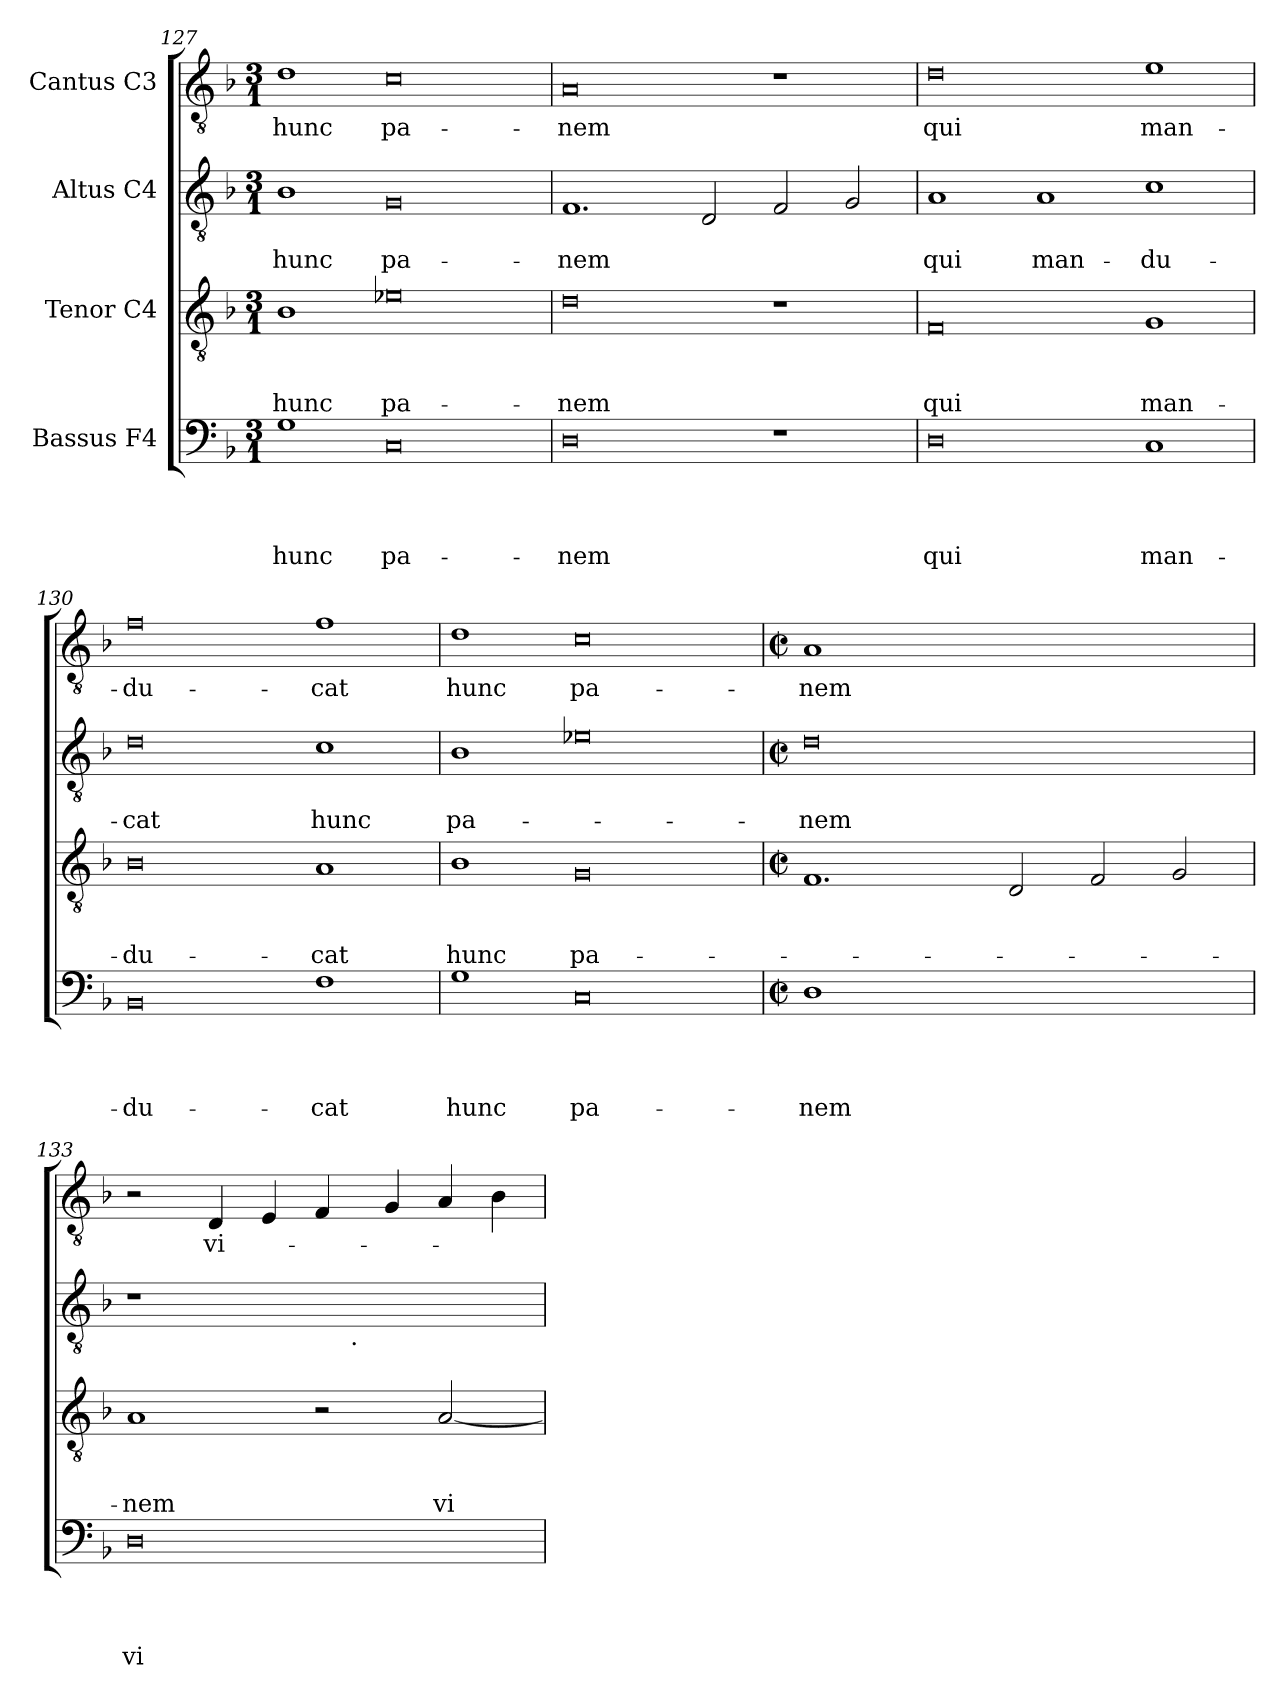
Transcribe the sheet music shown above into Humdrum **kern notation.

**kern	**text	**text	**text	**text	**kern	**text	**text	**text	**kern	**text	**text	**kern	**text
*part4	*part4	*part4	*part4	*part4	*part3	*part3	*part3	*part3	*part2	*part2	*part2	*part1	*part1
*staff4	*staff4	*staff4	*staff4	*staff4	*staff3	*staff3	*staff3	*staff3	*staff2	*staff2	*staff2	*staff1	*staff1
*I"Bassus F4	*	*	*	*	*I"Tenor C4	*	*	*	*I"Altus C4	*	*	*I"Cantus C3	*
*clefF4	*	*	*	*	*clefGv2	*	*	*	*clefGv2	*	*	*clefGv2	*
*k[b-]	*	*	*	*	*k[b-]	*	*	*	*k[b-]	*	*	*k[b-]	*
*F:	*	*	*	*	*F:	*	*	*	*F:	*	*	*F:	*
*M3/1	*	*	*	*	*M3/1	*	*	*	*M3/1	*	*	*M3/1	*
=127	=127	=127	=127	=127	=127	=127	=127	=127	=127	=127	=127	=127	=127
!	!	!	!	!LO:LY:b	!	!	!	!LO:LY:b	!	!	!LO:LY:b	!	!LO:LY:b
1G	.	.	.	hunc	1B-	.	.	hunc	1B-	.	hunc	1d	hunc
!	!	!	!	!LO:LY:b	!	!	!	!LO:LY:b	!	!	!LO:LY:b	!	!LO:LY:b
0C	.	.	.	pa-	0e-X	.	.	pa-	0G	.	pa-	0c	pa-
=128	=128	=128	=128	=128	=128	=128	=128	=128	=128	=128	=128	=128	=128
!	!	!	!	!LO:LY:b	!	!	!	!LO:LY:b	!	!	!LO:LY:b	!	!LO:LY:b
0D	.	.	.	-nem	0d	.	.	-nem	1.F	.	-nem	0A	-nem
.	.	.	.	.	.	.	.	.	2D/	.	.	.	.
1r	.	.	.	.	1r	.	.	.	2F/	.	.	1r	.
.	.	.	.	.	.	.	.	.	2G/	.	.	.	.
=129	=129	=129	=129	=129	=129	=129	=129	=129	=129	=129	=129	=129	=129
!	!	!	!	!LO:LY:b	!	!	!	!LO:LY:b	!	!	!LO:LY:b	!	!LO:LY:b
0D	.	.	.	qui	0F	.	.	qui	1A	.	qui	0d	qui
!	!	!	!	!	!	!	!	!	!	!	!LO:LY:b	!	!
.	.	.	.	.	.	.	.	.	1A	.	man-	.	.
!	!	!	!	!LO:LY:b	!	!	!	!LO:LY:b	!	!	!LO:LY:b	!	!LO:LY:b
1C	.	.	.	man-	1G	.	.	man-	1c	.	-du-	1e	man-
=130	=130	=130	=130	=130	=130	=130	=130	=130	=130	=130	=130	=130	=130
!	!	!	!	!LO:LY:b	!	!	!	!LO:LY:b	!	!	!LO:LY:b	!	!LO:LY:b
0BB-	.	.	.	-du-	0B-	.	.	-du-	0d	.	-cat	0f	-du-
!	!	!	!	!LO:LY:b	!	!	!	!LO:LY:b	!	!	!LO:LY:b	!	!LO:LY:b
1F	.	.	.	-cat	1A	.	.	-cat	1c	.	hunc	1f	-cat
=131	=131	=131	=131	=131	=131	=131	=131	=131	=131	=131	=131	=131	=131
!	!	!	!	!LO:LY:b	!	!	!	!LO:LY:b	!	!	!LO:LY:b	!	!LO:LY:b
1G	.	.	.	hunc	1B-	.	.	hunc	1B-	.	pa-	1d	hunc
!	!	!	!	!LO:LY:b	!	!	!	!LO:LY:b	!	!	!	!	!LO:LY:b
0C	.	.	.	pa-	0G	.	.	pa-	0e-X	.	.	0c	pa-
=132	=132	=132	=132	=132	=132	=132	=132	=132	=132	=132	=132	=132	=132
*M2/2	*	*	*	*	*M2/2	*	*	*	*M2/2	*	*	*M2/2	*
*met(c|)	*	*	*	*	*met(c|)	*	*	*	*met(c|)	*	*	*met(c|)	*
!	!	!	!	!LO:LY:b	!	!	!	!	!	!	!LO:LY:b	!	!LO:LY:b
1D	.	.	.	-nem	1.F	.	.	.	0d	.	-nem	1A	-nem
0ryy	.	.	.	.	.	.	.	.	.	.	.	0ryy	.
.	.	.	.	.	2D/	.	.	.	.	.	.	.	.
.	.	.	.	.	2F/	.	.	.	1ryy	.	.	.	.
.	.	.	.	.	2G/	.	.	.	.	.	.	.	.
!!LO:PB:g=z
=133	=133	=133	=133	=133	=133	=133	=133	=133	=133	=133	=133	=133	=133
!	!	!	!	!LO:LY:b	!	!	!	!LO:LY:b	!	!	!	!	!
0D	.	.	.	vi-	1A	.	.	-nem	1r	.	.	2r	.
!	!	!	!	!	!	!	!	!	!	!	!	!	!LO:LY:b
.	.	.	.	.	.	.	.	.	.	.	.	4D/	vi-
.	.	.	.	.	.	.	.	.	.	.	.	4E/	.
.	.	.	.	.	2r	.	.	.	8ryy	.	.	4F/	.
!	!	!	!	!	!	!	!	!	!LO:TX:b:t=.	!	!	!	!
.	.	.	.	.	.	.	.	.	2..ryy	.	.	.	.
.	.	.	.	.	.	.	.	.	.	.	.	4G/	.
!	!	!	!	!	!	!	!	!LO:LY:b	!	!	!	!	!
.	.	.	.	.	[<2A/	.	.	vi-	.	.	.	4A/	.
.	.	.	.	.	.	.	.	.	.	.	.	4B-\	.
=	=	=	=	=	=	=	=	=	=	=	=	=	=
*-	*-	*-	*-	*-	*-	*-	*-	*-	*-	*-	*-	*-	*-
